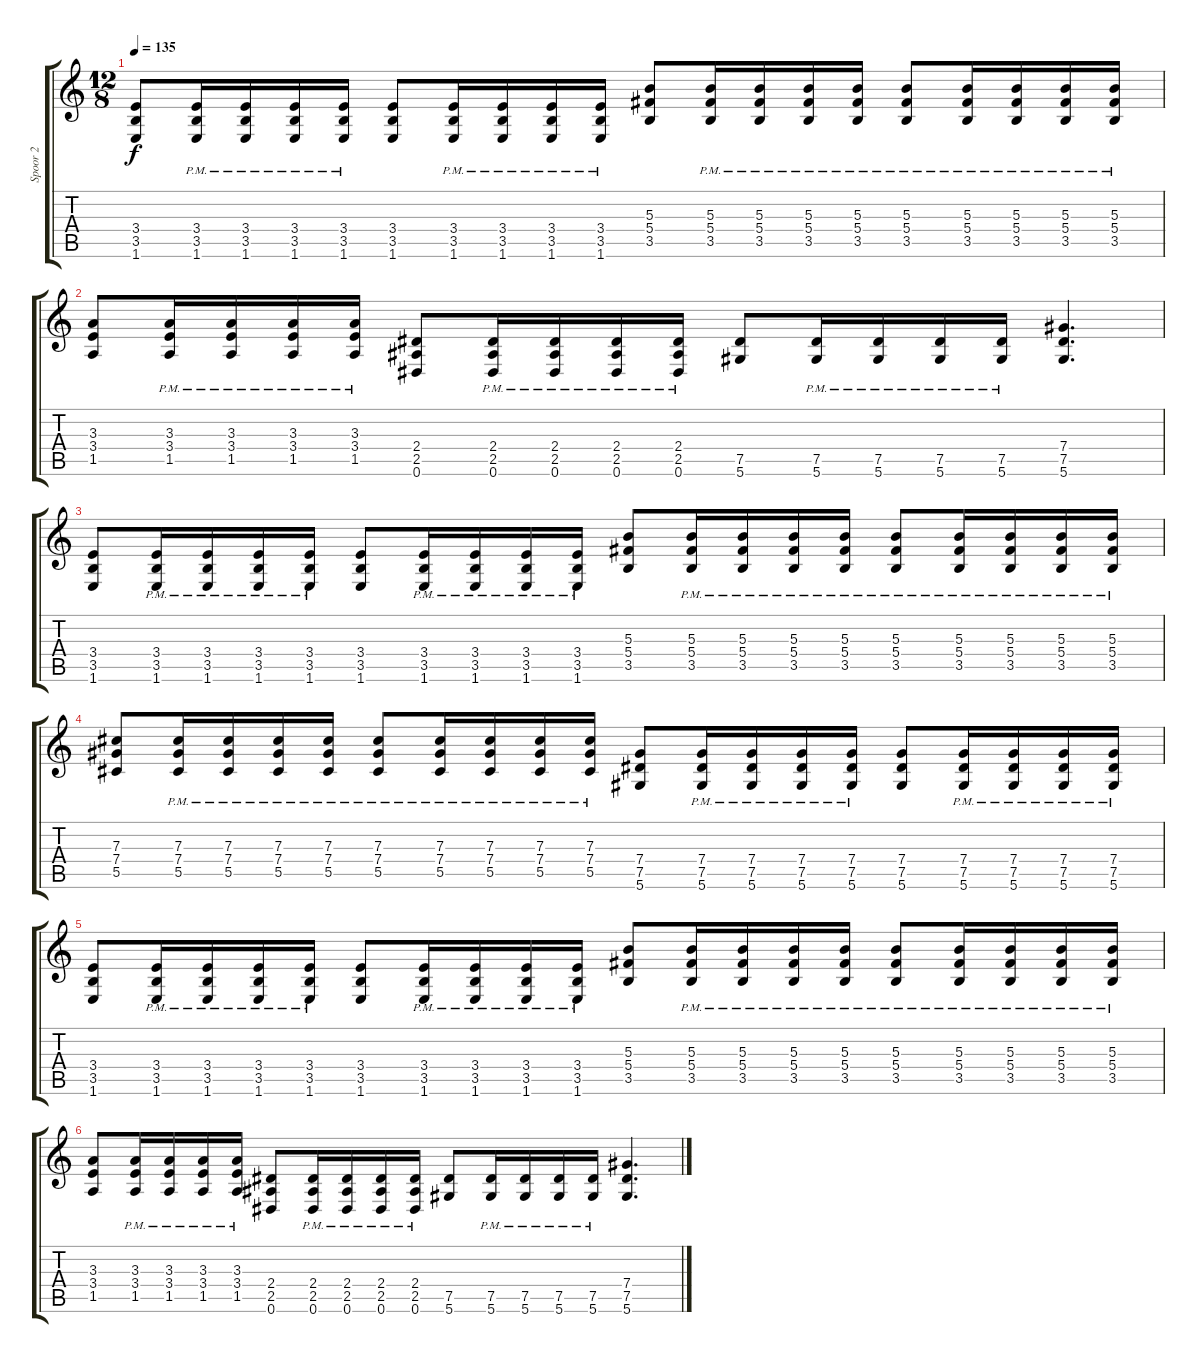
\track ("Spoor 2" "Spoor 2") {instrument acousticguitarsteel}
\staff {score tabs}
\tuning (Eb4 Bb3 Gb3 Db3 Ab2 Eb2) {hide}
\ts (12 8)
\tempo 135
\clef g2
\ks c
(3.4 3.5 1.6).8{dy f} (3.4{pm} 3.5{pm} 1.6{pm}).16 (3.4{pm} 3.5{pm} 1.6{pm}).16 (3.4{pm} 3.5{pm} 1.6{pm}).16 (3.4{pm} 3.5{pm} 1.6{pm}).16 (3.4 3.5 1.6).8 (3.4{pm} 3.5{pm} 1.6{pm}).16 (3.4{pm} 3.5{pm} 1.6{pm}).16 (3.4{pm} 3.5{pm} 1.6{pm}).16 (3.4{pm} 3.5{pm} 1.6{pm}).16 (5.3 5.4 3.5).8 (5.3{pm} 5.4{pm} 3.5{pm}).16 (5.3{pm} 5.4{pm} 3.5{pm}).16 (5.3{pm} 5.4{pm} 3.5{pm}).16 (5.3{pm} 5.4{pm} 3.5{pm}).16 (5.3{pm} 5.4 3.5).8 (5.3{pm} 5.4{pm} 3.5{pm}).16 (5.3{pm} 5.4{pm} 3.5{pm}).16 (5.3{pm} 5.4{pm} 3.5{pm}).16 (5.3{pm} 5.4{pm} 3.5{pm}).16 |
(3.3 3.4 1.5).8 (3.3{pm} 3.4{pm} 1.5{pm}).16 (3.3{pm} 3.4{pm} 1.5{pm}).16 (3.3{pm} 3.4{pm} 1.5{pm}).16 (3.3{pm} 3.4{pm} 1.5{pm}).16 (2.4 2.5 0.6).8 (2.4{pm} 2.5{pm} 0.6{pm}).16 (2.4{pm} 2.5{pm} 0.6{pm}).16 (2.4{pm} 2.5{pm} 0.6{pm}).16 (2.4{pm} 2.5{pm} 0.6{pm}).16 (7.5 5.6).8 (7.5{pm} 5.6{pm}).16 (7.5{pm} 5.6{pm}).16 (7.5{pm} 5.6{pm}).16 (7.5{pm} 5.6{pm}).16 (7.4 7.5 5.6).4{d} |
(3.4 3.5 1.6).8 (3.4{pm} 3.5{pm} 1.6{pm}).16 (3.4{pm} 3.5{pm} 1.6{pm}).16 (3.4{pm} 3.5{pm} 1.6{pm}).16 (3.4{pm} 3.5{pm} 1.6{pm}).16 (3.4 3.5 1.6).8 (3.4{pm} 3.5{pm} 1.6{pm}).16 (3.4{pm} 3.5{pm} 1.6{pm}).16 (3.4{pm} 3.5{pm} 1.6{pm}).16 (3.4{pm} 3.5{pm} 1.6{pm}).16 (5.3 5.4 3.5).8 (5.3{pm} 5.4{pm} 3.5{pm}).16 (5.3{pm} 5.4{pm} 3.5{pm}).16 (5.3{pm} 5.4{pm} 3.5{pm}).16 (5.3{pm} 5.4{pm} 3.5{pm}).16 (5.3{pm} 5.4 3.5).8 (5.3{pm} 5.4{pm} 3.5{pm}).16 (5.3{pm} 5.4{pm} 3.5{pm}).16 (5.3{pm} 5.4{pm} 3.5{pm}).16 (5.3{pm} 5.4{pm} 3.5{pm}).16 |
(7.3 7.4 5.5).8 (7.3{pm} 7.4{pm} 5.5{pm}).16 (7.3{pm} 7.4{pm} 5.5{pm}).16 (7.3{pm} 7.4{pm} 5.5{pm}).16 (7.3{pm} 7.4{pm} 5.5{pm}).16 (7.3{pm} 7.4 5.5).8 (7.3{pm} 7.4{pm} 5.5{pm}).16 (7.3{pm} 7.4{pm} 5.5{pm}).16 (7.3{pm} 7.4{pm} 5.5{pm}).16 (7.3{pm} 7.4{pm} 5.5{pm}).16 (7.4 7.5 5.6).8 (7.4{pm} 7.5{pm} 5.6{pm}).16 (7.4{pm} 7.5{pm} 5.6{pm}).16 (7.4{pm} 7.5{pm} 5.6{pm}).16 (7.4{pm} 7.5{pm} 5.6{pm}).16 (7.4 7.5 5.6).8 (7.4{pm} 7.5{pm} 5.6{pm}).16 (7.4{pm} 7.5{pm} 5.6{pm}).16 (7.4{pm} 7.5{pm} 5.6{pm}).16 (7.4{pm} 7.5{pm} 5.6{pm}).16 |
(3.4 3.5 1.6).8 (3.4{pm} 3.5{pm} 1.6{pm}).16 (3.4{pm} 3.5{pm} 1.6{pm}).16 (3.4{pm} 3.5{pm} 1.6{pm}).16 (3.4{pm} 3.5{pm} 1.6{pm}).16 (3.4 3.5 1.6).8 (3.4{pm} 3.5{pm} 1.6{pm}).16 (3.4{pm} 3.5{pm} 1.6{pm}).16 (3.4{pm} 3.5{pm} 1.6{pm}).16 (3.4{pm} 3.5{pm} 1.6{pm}).16 (5.3 5.4 3.5).8 (5.3{pm} 5.4{pm} 3.5{pm}).16 (5.3{pm} 5.4{pm} 3.5{pm}).16 (5.3{pm} 5.4{pm} 3.5{pm}).16 (5.3{pm} 5.4{pm} 3.5{pm}).16 (5.3{pm} 5.4 3.5).8 (5.3{pm} 5.4{pm} 3.5{pm}).16 (5.3{pm} 5.4{pm} 3.5{pm}).16 (5.3{pm} 5.4{pm} 3.5{pm}).16 (5.3{pm} 5.4{pm} 3.5{pm}).16 |
(3.3 3.4 1.5).8 (3.3{pm} 3.4{pm} 1.5{pm}).16 (3.3{pm} 3.4{pm} 1.5{pm}).16 (3.3{pm} 3.4{pm} 1.5{pm}).16 (3.3{pm} 3.4{pm} 1.5{pm}).16 (2.4 2.5 0.6).8 (2.4{pm} 2.5{pm} 0.6{pm}).16 (2.4{pm} 2.5{pm} 0.6{pm}).16 (2.4{pm} 2.5{pm} 0.6{pm}).16 (2.4{pm} 2.5{pm} 0.6{pm}).16 (7.5 5.6).8 (7.5{pm} 5.6{pm}).16 (7.5{pm} 5.6{pm}).16 (7.5{pm} 5.6{pm}).16 (7.5{pm} 5.6{pm}).16 (7.4 7.5 5.6).4{d}
